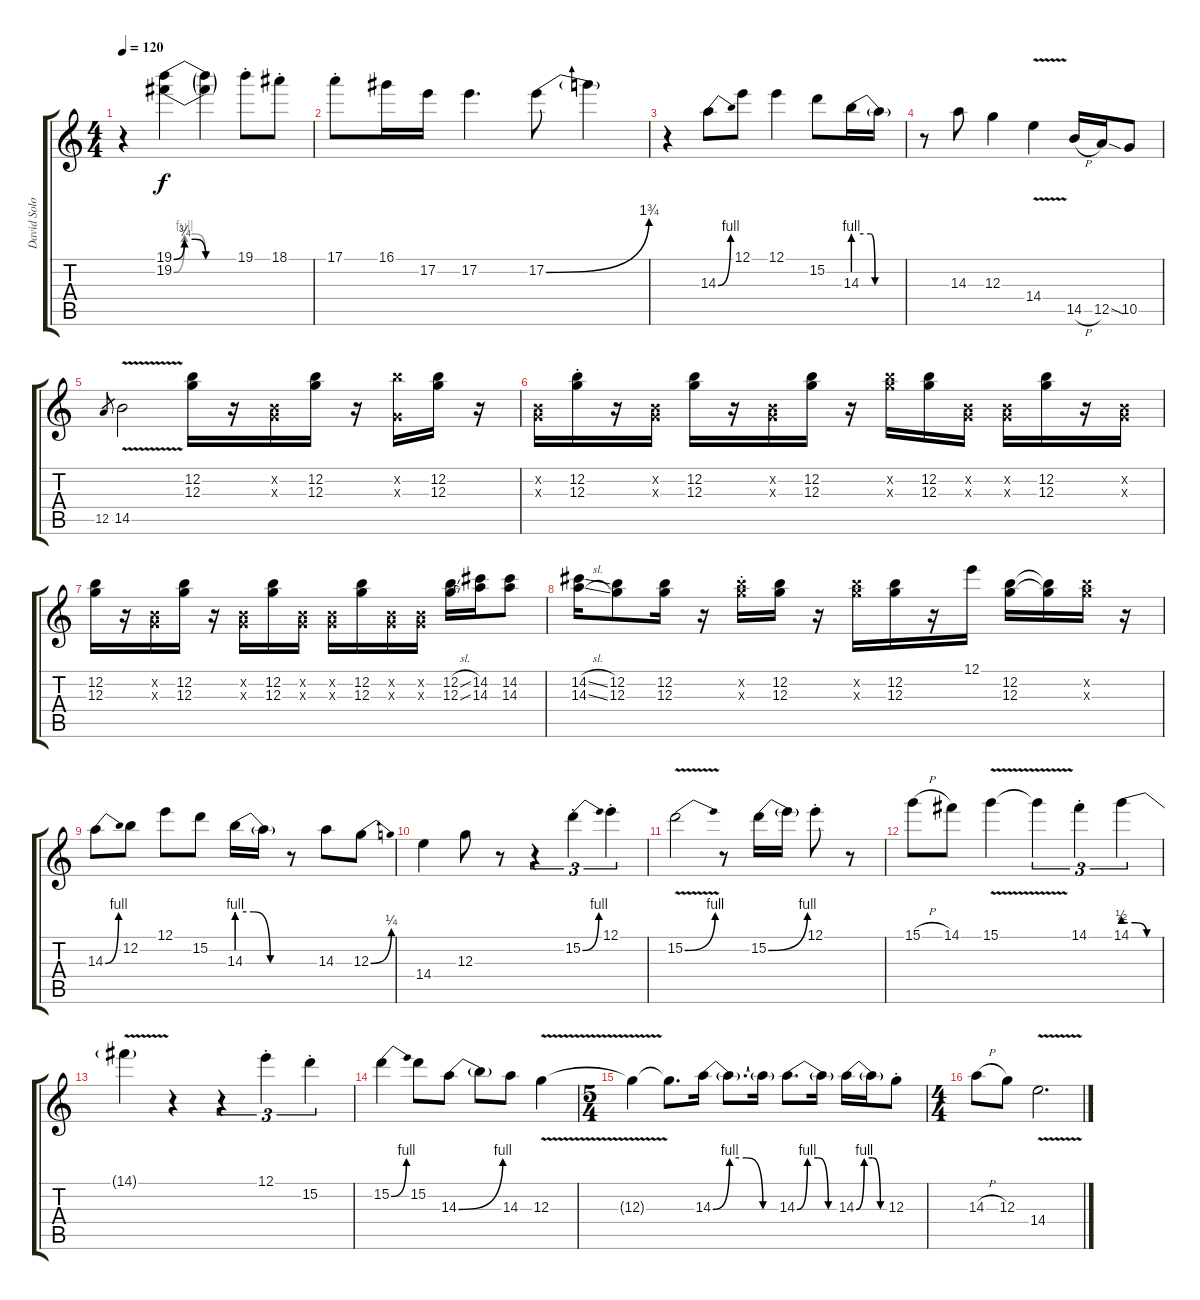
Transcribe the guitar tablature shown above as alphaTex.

\track ("David Solo" "David Solo") {instrument distortionguitar}
\staff {score tabs}
\tuning (E4 B3 G3 D3 A2 E2) {hide}
\ts (4 4)
\tempo 120
\clef g2
\ks c
r.4{dy f} (19.1{be (custom 0 0 10 3 20 3 30 0 60 0)} 19.2{be (custom 0 0 10 4 20 4 30 0 60 0)}).4 (19.1{t} 19.2{t}).4 19.1{st}.8 18.1{st}.8 |
17.1{st}.8 16.1.16 17.2.16 17.2.4{d} 17.2{be (bend 0 0 60 7)}.8 17.2{t}.4 |
r.4 14.3{be (bend 0 0 60 4)}.8 12.1.8 12.1.4 15.2.8 14.3{be (custom 0 4 20 4 25 0 60 0)}.16 14.3{t}.16 |
r.8 14.3.8 12.3.4 14.4{v}.4 14.5{h}.16 12.5{sod}.16 10.5.8 |
12.5.8{gr} 14.5{v}.2 (12.2 12.3).16 r.16 (0.2{x} 0.3{x}).16 (12.2 12.3).16 r.16 (12.2{x} 0.3{x}).16 (12.2 12.3).16 r.16 |
(0.2{x} 0.3{x}).16 (12.2{st} 12.3{st}).16 r.16 (0.2{x} 0.3{x}).16 (12.2 12.3).16 r.16 (0.2{x} 0.3{x}).16 (12.2 12.3).16 r.16 (12.2{x} 12.3{x}).16 (12.2 12.3).16 (0.2{x} 0.3{x}).16 (0.2{x} 0.3{x}).16 (12.2 12.3).16 r.16 (0.2{x} 0.3{x}).16 |
(12.2 12.3).16 r.16 (0.2{x} 0.3{x}).16 (12.2 12.3).16 r.16 (0.2{x} 0.3{x}).16 (12.2 12.3).16 (0.2{x} 0.3{x}).16 (0.2{x} 0.3{x}).16 (12.2 12.3).16 (0.2{x} 0.3{x}).16 (0.2{x} 0.3{x}).16 (12.2{sl} 12.3{sl}).16 (14.2 14.3).16 (14.2 14.3).8 |
(14.2{sl} 14.3{sl}).16 (12.2 12.3).8 (12.2 12.3).16 r.16 (12.2{st x} 12.3{st x}).16 (12.2 12.3).16 r.16 (12.2{x} 12.3{x}).16 (12.2 12.3).16 r.16 12.1.16 (12.2 12.3).16 (12.2{t} 12.3{t}).16 (12.2{x} 12.3{x}).16 r.16 |
14.3{be (bend 0 0 60 4)}.8 12.2.8 12.1.8 15.2.8 14.3{be (custom 0 4 20 4 40 0 60 0)}.16 14.3{t}.16 r.8 14.3.8 12.3{be (bend 0 0 60 1)}.8 |
14.4.4 12.3.8 r.8 r.4{tu (3 2)} 15.2{be (bend 0 0 60 4) st}.4{tu (3 2)} 12.1{st}.4{tu (3 2)} |
15.2{be (bend 0 0 60 4) v}.2 r.8 15.2{be (bend 0 0 60 4)}.16 15.2{t}.16 12.1{st}.8 r.8 |
15.1{h}.8 14.1.8 15.1{v}.4 15.1{t}.4{tu (3 2)} 14.1{st}.4{tu (3 2)} 14.1{be (custom 0 2 20 2 40 0 60 0)}.4{tu (3 2)} |
14.1{v t}.4 r.4 r.4{tu (3 2)} 12.1{st}.4{tu (3 2)} 15.2{st}.4{tu (3 2)} |
15.2{be (bend 0 0 60 4)}.4 15.2.8 14.3{be (bend 0 0 60 4)}.8 14.3{t}.8 14.3.8 12.3{v}.4 |
\ts (5 4)
12.3{t}.4 12.3{t}.8{d} 14.3{be (custom 0 0 15 4 30 4 45 0 60 0)}.16 14.3{t}.8{d} 14.3{t}.16 14.3{be (custom 0 0 15 4 30 4 45 0 60 0)}.8{d} 14.3{t}.16 14.3{be (custom 0 0 15 4 30 4 45 0 60 0)}.16 14.3{t}.16 12.3{st}.8 |
\ts (4 4)
14.3{h}.8 12.3.8 14.4{v}.2{d}
